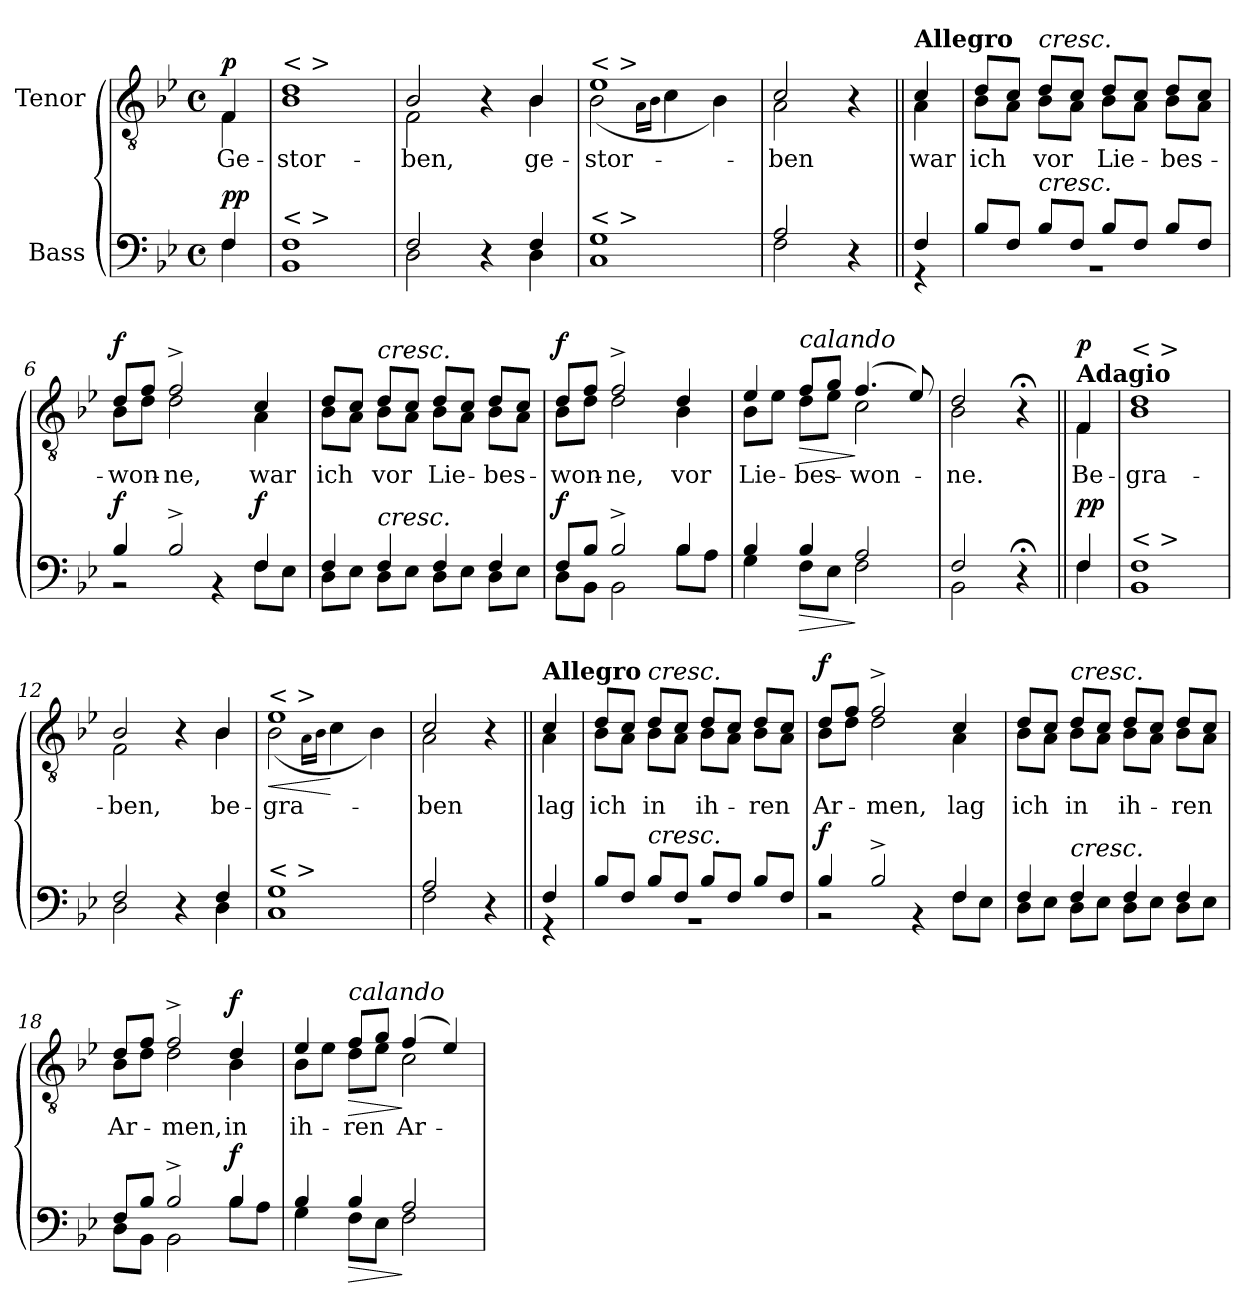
**kern	**dynam	**kern	**text	**dynam
*part2	*part2	*part1	*part1	*part1
*staff2	*staff2	*staff1	*staff1	*staff1
*I"Bass	*	*I"Tenor	*	*
*clefF4	*	*clefGv2	*	*
*k[b-e-]	*	*k[b-e-]	*	*
*M4/4	*	*M4/4	*	*
*met(c)	*	*met(c)	*	*
=	=	=	=	=
*^	*	*	*	*
!	!	!	!LO:TX:a:B:t=Adagio	!	!
!	!	!LO:DY:a	!	!LO:LY:b	!
*	*	*	*^	*	*
!	!	!LO:DY:n=1:a	!	!	!	!LO:DY:a
4F/	4F\	p p	4F/	4F\	Ge-	p
=1	=1	=1	=1	=1	=1	=1
!	!	!	!LO:TX:a:t=< >	!	!	!
!LO:TX:a:t=< >	!	!	!	!	!	!
!	!	!	!	!	!LO:LY:b	!
1F	1BB-	.	1d	1B-	-stor-	.
=2	=2	=2	=2	=2	=2	=2
!	!	!	!	!	!LO:LY:b	!
2F/	2D\	.	2B-/	2F\	-ben,	.
4r	4ryy	.	4r	4ryy	.	.
!	!	!	!	!	!LO:LY:b	!
4F/	4D\	.	4B-/	4B-\	ge-	.
=3	=3	=3	=3	=3	=3	=3
!	!	!	!LO:TX:a:t=< >	!	!	!
!LO:TX:a:t=< >	!	!	!	!	!	!
!	!	!	!	!	!LO:LY:b	!
1G	1C	.	1e-	(2B-\	-stor-	.
.	.	.	.	16qA\LL	.	.
.	.	.	.	16qB-\JJ	.	.
.	.	.	.	4c\	.	.
.	.	.	.	4B-\)	.	.
=4	=4	=4	=4	=4	=4	=4
!	!	!	!	!	!LO:LY:b	!
2A/	2F\	.	2c/	2A\	-ben	.
4r	4ryy	.	4r	4ryy	.	.
=4X1||	=4X1||	=4X1||	=4X1||	=4X1||	=4X1||	=4X1||
!	!	!	!LO:TX:a:B:t=Allegro	!	!	!
!	!	!	!	!	!LO:LY:b	!
4F/	4r	.	4c/	4A\	war	.
=5	=5	=5	=5	=5	=5	=5
!	!	!	!	!	!LO:LY:b	!
8B-/L	1r	.	8d/L	8B-\L	ich	.
8F/J	.	.	8c/J	8A\J	.	.
!	!	!	!LO:TX:a:i:t=cresc.	!	!	!
!LO:TX:a:i:t=cresc.	!	!	!	!	!	!
!	!	!	!	!	!LO:LY:b	!
8B-/L	.	.	8d/L	8B-\L	vor	.
8F/J	.	.	8c/J	8A\J	.	.
!	!	!	!	!	!LO:LY:b	!
8B-/L	.	.	8d/L	8B-\L	Lie-	.
8F/J	.	.	8c/J	8A\J	.	.
!	!	!	!	!	!LO:LY:b	!
8B-/L	.	.	8d/L	8B-\L	-bes-	.
8F/J	.	.	8c/J	8A\J	.	.
!!LO:LB:g=z	!!
=6	=6	=6	=6	=6	=6	=6
!	!	!LO:DY:a	!	!	!LO:LY:b	!LO:DY:a
4B-/	2r	f	8d/L	8B-\L	-won-	f
.	.	.	8f/J	8d\J	.	.
!	!	!	!	!	!LO:LY:b	!
2B-^/	.	.	2f^/	2d\	-ne,	.
.	4r	.	.	.	.	.
!	!	!LO:DY:a	!	!	!LO:LY:b	!
4F/	8F\L	f	4c/	4A\	war	.
.	8E-\J	.	.	.	.	.
=7	=7	=7	=7	=7	=7	=7
!	!	!	!	!	!LO:LY:b	!
4F/	8D\L	.	8d/L	8B-\L	ich	.
.	8E-\J	.	8c/J	8A\J	.	.
!	!	!	!LO:TX:a:i:t=cresc.	!	!	!
!LO:TX:a:i:t=cresc.	!	!	!	!	!	!
!	!	!	!	!	!LO:LY:b	!
4F/	8D\L	.	8d/L	8B-\L	vor	.
.	8E-\J	.	8c/J	8A\J	.	.
!	!	!	!	!	!LO:LY:b	!
4F/	8D\L	.	8d/L	8B-\L	Lie-	.
.	8E-\J	.	8c/J	8A\J	.	.
!	!	!	!	!	!LO:LY:b	!
4F/	8D\L	.	8d/L	8B-\L	-bes-	.
.	8E-\J	.	8c/J	8A\J	.	.
=8	=8	=8	=8	=8	=8	=8
!	!	!LO:DY:a	!	!	!LO:LY:b	!LO:DY:a
8F/L	8D\L	f	8d/L	8B-\L	-won-	f
8B-/J	8BB-\J	.	8f/J	8d\J	.	.
!	!	!	!	!	!LO:LY:b	!
2B-^/	2BB-\	.	2f^/	2d\	-ne,	.
!	!	!	!	!	!LO:LY:b	!
4B-/	8B-\L	.	4d/	4B-\	vor	.
.	8A\J	.	.	.	.	.
=9	=9	=9	=9	=9	=9	=9
!	!	!	!	!	!LO:LY:b	!
4B-/	4G\	.	4e-/	8B-\L	Lie-	.
.	.	.	.	8e-\J	.	.
!	!	!	!LO:TX:a:i:t=calando	!	!	!
!	!	!LO:HP:b	!	!	!LO:LY:b	!LO:HP:b
4B-/	8F\L	>	8f/L	8d\L	-bes-	>
.	8E-\J	.	8g/J	8e-\J	.	.
!	!	!	!	!	!LO:LY:b	!
2A/	2F\	]	(4.f/	2c\	-won-	]
.	.	.	8e-/)	.	.	.
=10	=10	=10	=10	=10	=10	=10
!	!	!	!	!	!LO:LY:b	!
2F/	2BB-\	.	2d/	2B-\	-ne.	.
4r;<	4ryy	.	4r;<	4ryy	.	.
!!LO:LB:g=z	!!
=10X2||	=10X2||	=10X2||	=10X2||	=10X2||	=10X2||	=10X2||
!	!	!	!LO:TX:a:B:t=Adagio	!	!	!
!	!	!LO:DY:a	!	!	!LO:LY:b	!
!	!	!LO:DY:n=1:a	!	!	!	!LO:DY:a
4F/	4F\	p p	4F/	4F\	Be-	p
=11	=11	=11	=11	=11	=11	=11
!	!	!	!LO:TX:a:t=< >	!	!	!
!LO:TX:a:t=< >	!	!	!	!	!	!
!	!	!	!	!	!LO:LY:b	!
1F	1BB-	.	1d	1B-	-gra-	.
=12	=12	=12	=12	=12	=12	=12
!	!	!	!	!	!LO:LY:b	!
2F/	2D\	.	2B-/	2F\	-ben,	.
4r	4ryy	.	4r	4ryy	.	.
!	!	!	!	!	!LO:LY:b	!
4F/	4D\	.	4B-/	4B-\	be-	.
=13	=13	=13	=13	=13	=13	=13
!	!	!	!LO:TX:a:t=< >	!	!	!
!LO:TX:a:t=< >	!	!	!	!	!	!
!	!	!	!	!	!LO:LY:b	!LO:HP:b
1G	1C	.	1e-	(2B-\	-gra-	<
.	.	.	.	16qA\LL	.	.
.	.	.	.	16qB-\JJ	.	.
.	.	.	.	4c\	.	[
.	.	.	.	4B-\)	.	.
=14	=14	=14	=14	=14	=14	=14
!	!	!	!	!	!LO:LY:b	!
2A/	2F\	.	2c/	2A\	-ben	.
4r	4ryy	.	4r	4ryy	.	.
=14X3||	=14X3||	=14X3||	=14X3||	=14X3||	=14X3||	=14X3||
!	!	!	!LO:TX:a:B:t=Allegro	!	!	!
!	!	!	!	!	!LO:LY:b	!
4F/	4r	.	4c/	4A\	lag	.
=15	=15	=15	=15	=15	=15	=15
!	!	!	!	!	!LO:LY:b	!
8B-/L	1r	.	8d/L	8B-\L	ich	.
8F/J	.	.	8c/J	8A\J	.	.
!	!	!	!LO:TX:a:i:t=cresc.	!	!	!
!LO:TX:a:i:t=cresc.	!	!	!	!	!	!
!	!	!	!	!	!LO:LY:b	!
8B-/L	.	.	8d/L	8B-\L	in	.
8F/J	.	.	8c/J	8A\J	.	.
!	!	!	!	!	!LO:LY:b	!
8B-/L	.	.	8d/L	8B-\L	ih-	.
8F/J	.	.	8c/J	8A\J	.	.
!	!	!	!	!	!LO:LY:b	!
8B-/L	.	.	8d/L	8B-\L	-ren	.
8F/J	.	.	8c/J	8A\J	.	.
!!LO:LB:g=z	!!
=16	=16	=16	=16	=16	=16	=16
!	!	!LO:DY:a	!	!	!LO:LY:b	!LO:DY:a
4B-/	2r	f	8d/L	8B-\L	Ar-	f
.	.	.	8f/J	8d\J	.	.
!	!	!	!	!	!LO:LY:b	!
2B-^/	.	.	2f^/	2d\	-men,	.
.	4r	.	.	.	.	.
!	!	!	!	!	!LO:LY:b	!
4F/	8F\L	.	4c/	4A\	lag	.
.	8E-\J	.	.	.	.	.
=17	=17	=17	=17	=17	=17	=17
!	!	!	!	!	!LO:LY:b	!
4F/	8D\L	.	8d/L	8B-\L	ich	.
.	8E-\J	.	8c/J	8A\J	.	.
!	!	!	!LO:TX:a:i:t=cresc.	!	!	!
!LO:TX:a:i:t=cresc.	!	!	!	!	!	!
!	!	!	!	!	!LO:LY:b	!
4F/	8D\L	.	8d/L	8B-\L	in	.
.	8E-\J	.	8c/J	8A\J	.	.
!	!	!	!	!	!LO:LY:b	!
4F/	8D\L	.	8d/L	8B-\L	ih-	.
.	8E-\J	.	8c/J	8A\J	.	.
!	!	!	!	!	!LO:LY:b	!
4F/	8D\L	.	8d/L	8B-\L	-ren	.
.	8E-\J	.	8c/J	8A\J	.	.
=18	=18	=18	=18	=18	=18	=18
!	!	!	!	!	!LO:LY:b	!
8F/L	8D\L	.	8d/L	8B-\L	Ar-	.
8B-/J	8BB-\J	.	8f/J	8d\J	.	.
!	!	!	!	!	!LO:LY:b	!
2B-^/	2BB-\	.	2f^/	2d\	-men,	.
!	!	!LO:DY:a	!	!	!LO:LY:b	!LO:DY:a
4B-/	8B-\L	f	4d/	4B-\	in	f
.	8A\J	.	.	.	.	.
=19	=19	=19	=19	=19	=19	=19
!	!	!	!	!	!LO:LY:b	!
4B-/	4G\	.	4e-/	8B-\L	ih-	.
.	.	.	.	8e-\J	.	.
!	!	!	!LO:TX:a:i:t=calando	!	!	!
!	!	!LO:HP:b	!	!	!LO:LY:b	!LO:HP:b
4B-/	8F\L	>	8f/L	8d\L	-ren	>
.	8E-\J	.	8g/J	8e-\J	.	.
!	!	!	!	!	!LO:LY:b	!
2A/	2F\	]	(4f/	2c\	Ar-	]
.	.	.	4e-/)	.	.	.
*v	*v	*	*	*	*	*
*	*	*v	*v	*	*
=	=	=	=	=
*-	*-	*-	*-	*-
